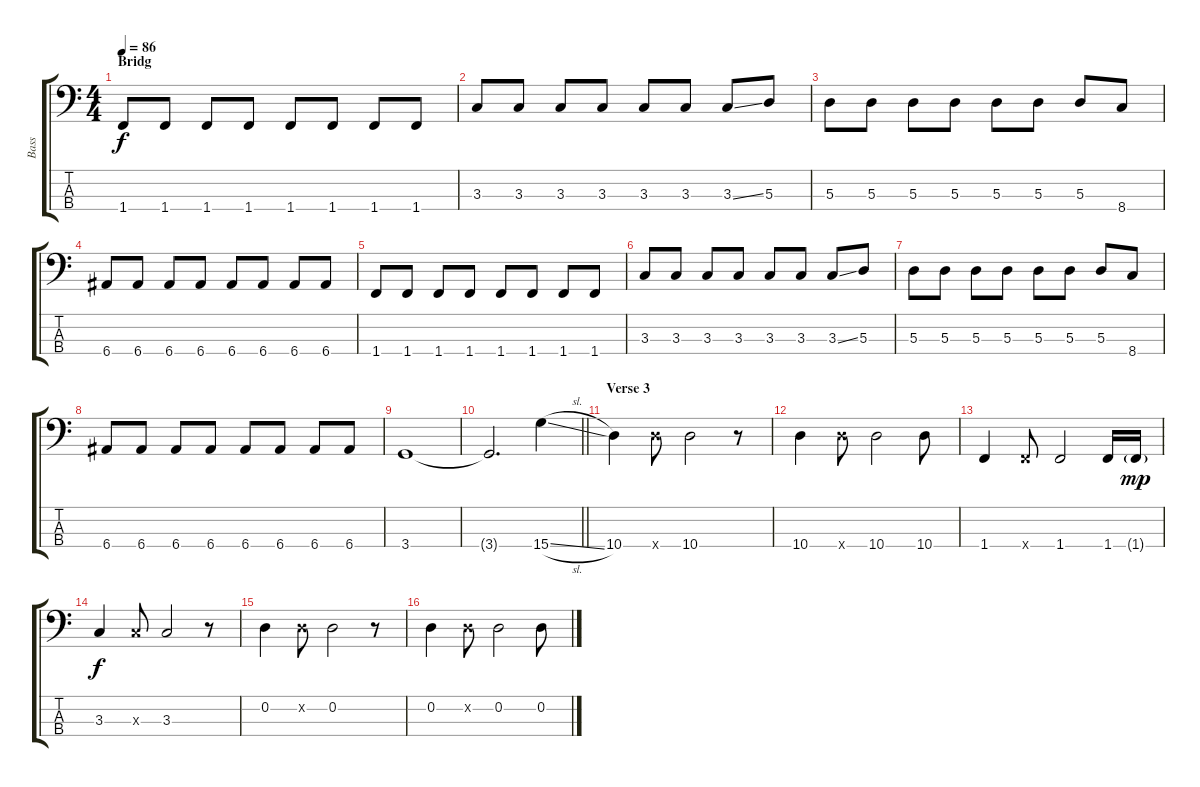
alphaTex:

\track ("Bass" "Bass") {instrument electricbassfinger}
\staff {score tabs}
\tuning (G2 D2 A1 E1) {hide}
\ts (4 4)
\section ("" "Bridg")
\tempo 86
\clef f4
\ks c
1.4.8{dy f} 1.4.8 1.4.8 1.4.8 1.4.8 1.4.8 1.4.8 1.4.8 |
3.3.8 3.3.8 3.3.8 3.3.8 3.3.8 3.3.8 3.3{ss}.8 5.3.8 |
5.3.8 5.3.8 5.3.8 5.3.8 5.3.8 5.3.8 5.3.8 8.4.8 |
6.4.8 6.4.8 6.4.8 6.4.8 6.4.8 6.4.8 6.4.8 6.4.8 |
1.4.8 1.4.8 1.4.8 1.4.8 1.4.8 1.4.8 1.4.8 1.4.8 |
3.3.8 3.3.8 3.3.8 3.3.8 3.3.8 3.3.8 3.3{ss}.8 5.3.8 |
5.3.8 5.3.8 5.3.8 5.3.8 5.3.8 5.3.8 5.3.8 8.4.8 |
6.4.8 6.4.8 6.4.8 6.4.8 6.4.8 6.4.8 6.4.8 6.4.8 |
3.4.1 |
\barLineRight lightlight
3.4{t}.2{d} 15.4{sl}.4 |
\section ("" "Verse 3")
10.4.4 10.4{x}.8 10.4.2 r.8 |
10.4.4 10.4{x}.8 10.4.2 10.4.8 |
1.4.4 1.4{x}.8 1.4.2 1.4.16 1.4{g}.16{dy mp} |
3.3.4{dy f} 3.3{x}.8 3.3.2 r.8 |
0.2.4 0.2{x}.8 0.2.2 r.8 |
0.2.4 0.2{x}.8 0.2.2 0.2.8
